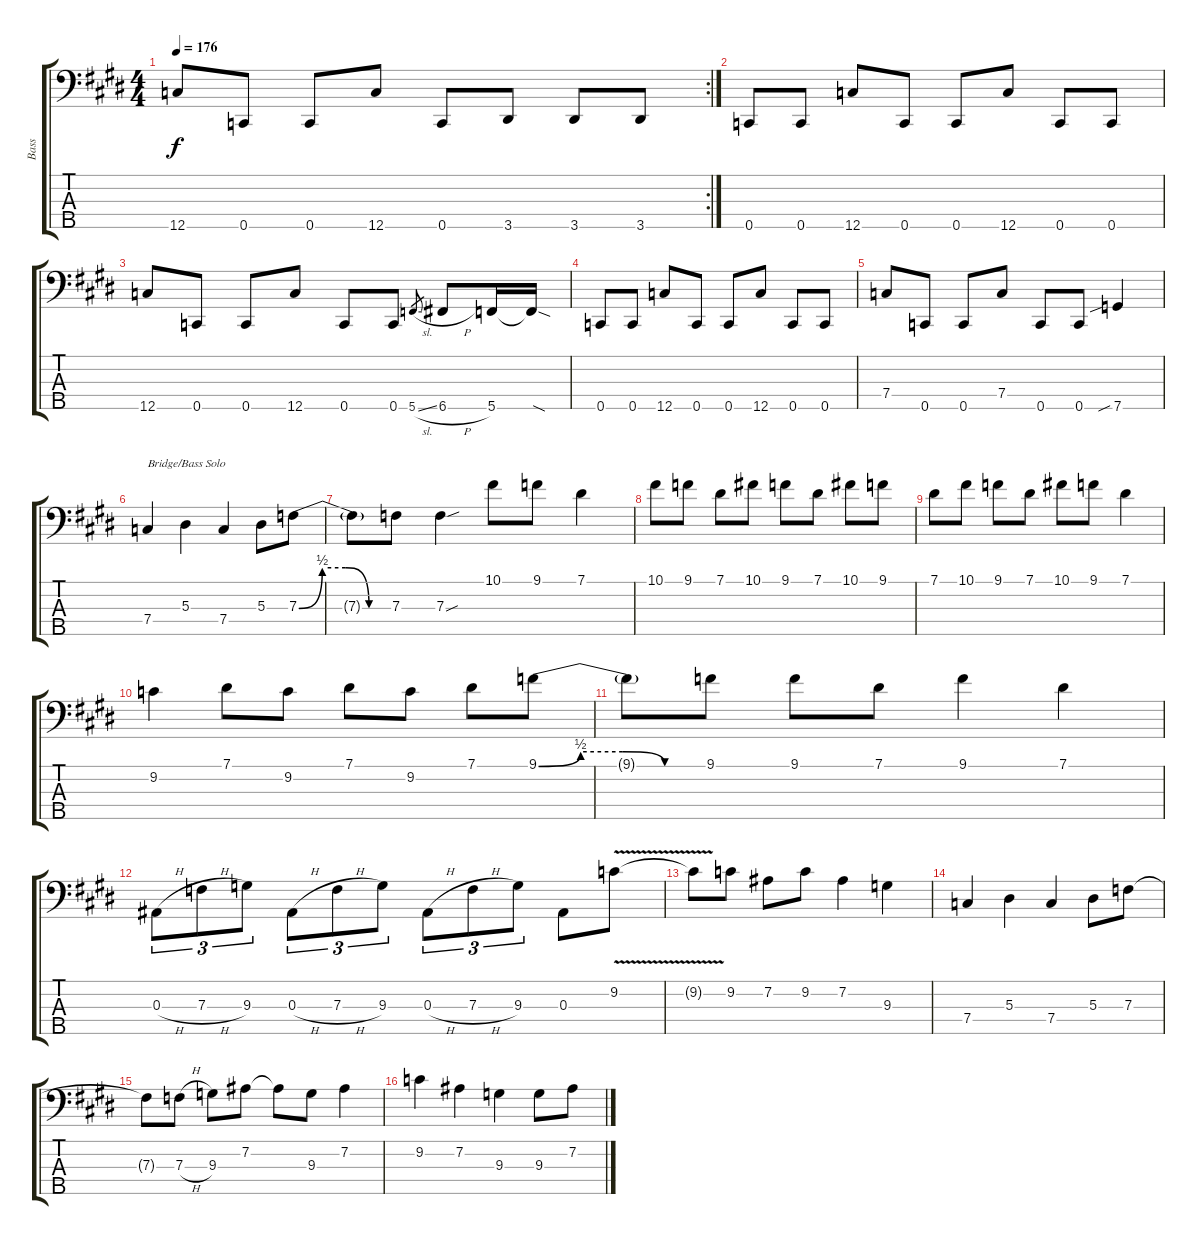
\track ("Bass" "Bass") {instrument electricbassfinger}
\staff {score tabs}
\tuning (Ab2 Eb2 Bb1 F1 C1) {hide}
\rc 2
\ts (4 4)
\tempo 176
\clef f4
\ks e
12.5.8{dy f} 0.5.8 0.5.8 12.5.8 0.5.8 3.5.8 3.5.8 3.5.8 |
0.5.8 0.5.8 12.5.8 0.5.8 0.5.8 12.5.8 0.5.8 0.5.8 |
12.5.8 0.5.8 0.5.8 12.5.8 0.5.8 0.5.8 5.5{sl}.8{gr} 6.5{h}.8 5.5.16 5.5{sod t}.16 |
0.5.8 0.5.8 12.5.8 0.5.8 0.5.8 12.5.8 0.5.8 0.5.8 |
7.4.8 0.5.8 0.5.8 7.4.8 0.5.8 0.5.8 7.5{sib}.4 |
7.4.4{txt "Bridge/Bass Solo"} 5.3.4 7.4.4 5.3.8 7.3{be (custom 0 0 15 2 30 2 45 0 60 0)}.8 |
7.3{t}.8 7.3.8 7.3{sou}.4 10.1.8 9.1.8 7.1.4 |
10.1.8 9.1.8 7.1.8 10.1.8 9.1.8 7.1.8 10.1.8 9.1.8 |
7.1.8 10.1.8 9.1.8 7.1.8 10.1.8 9.1.8 7.1.4 |
9.2.4 7.1.8 9.2.8 7.1.8 9.2.8 7.1.8 9.1{be (custom 0 0 15 2 30 2 45 0 60 0)}.8 |
9.1{t}.8 9.1.8 9.1.8 7.1.8 9.1.4 7.1.4 |
0.3{h}.8{tu (3 2)} 7.3{h}.8{tu (3 2)} 9.3.8{tu (3 2)} 0.3{h}.8{tu (3 2)} 7.3{h}.8{tu (3 2)} 9.3.8{tu (3 2)} 0.3{h}.8{tu (3 2)} 7.3{h}.8{tu (3 2)} 9.3.8{tu (3 2)} 0.3.8 9.2{v}.8 |
9.2{v t}.8 9.2.8 7.2.8 9.2.8 7.2.4 9.3.4 |
7.4.4 5.3.4 7.4.4 5.3.8 7.3.8 |
7.3{t}.8 7.3{h}.8 9.3.8 7.2.8 7.2{t}.8 9.3.8 7.2.4 |
9.2.4 7.2.4 9.3.4 9.3.8 7.2.8
